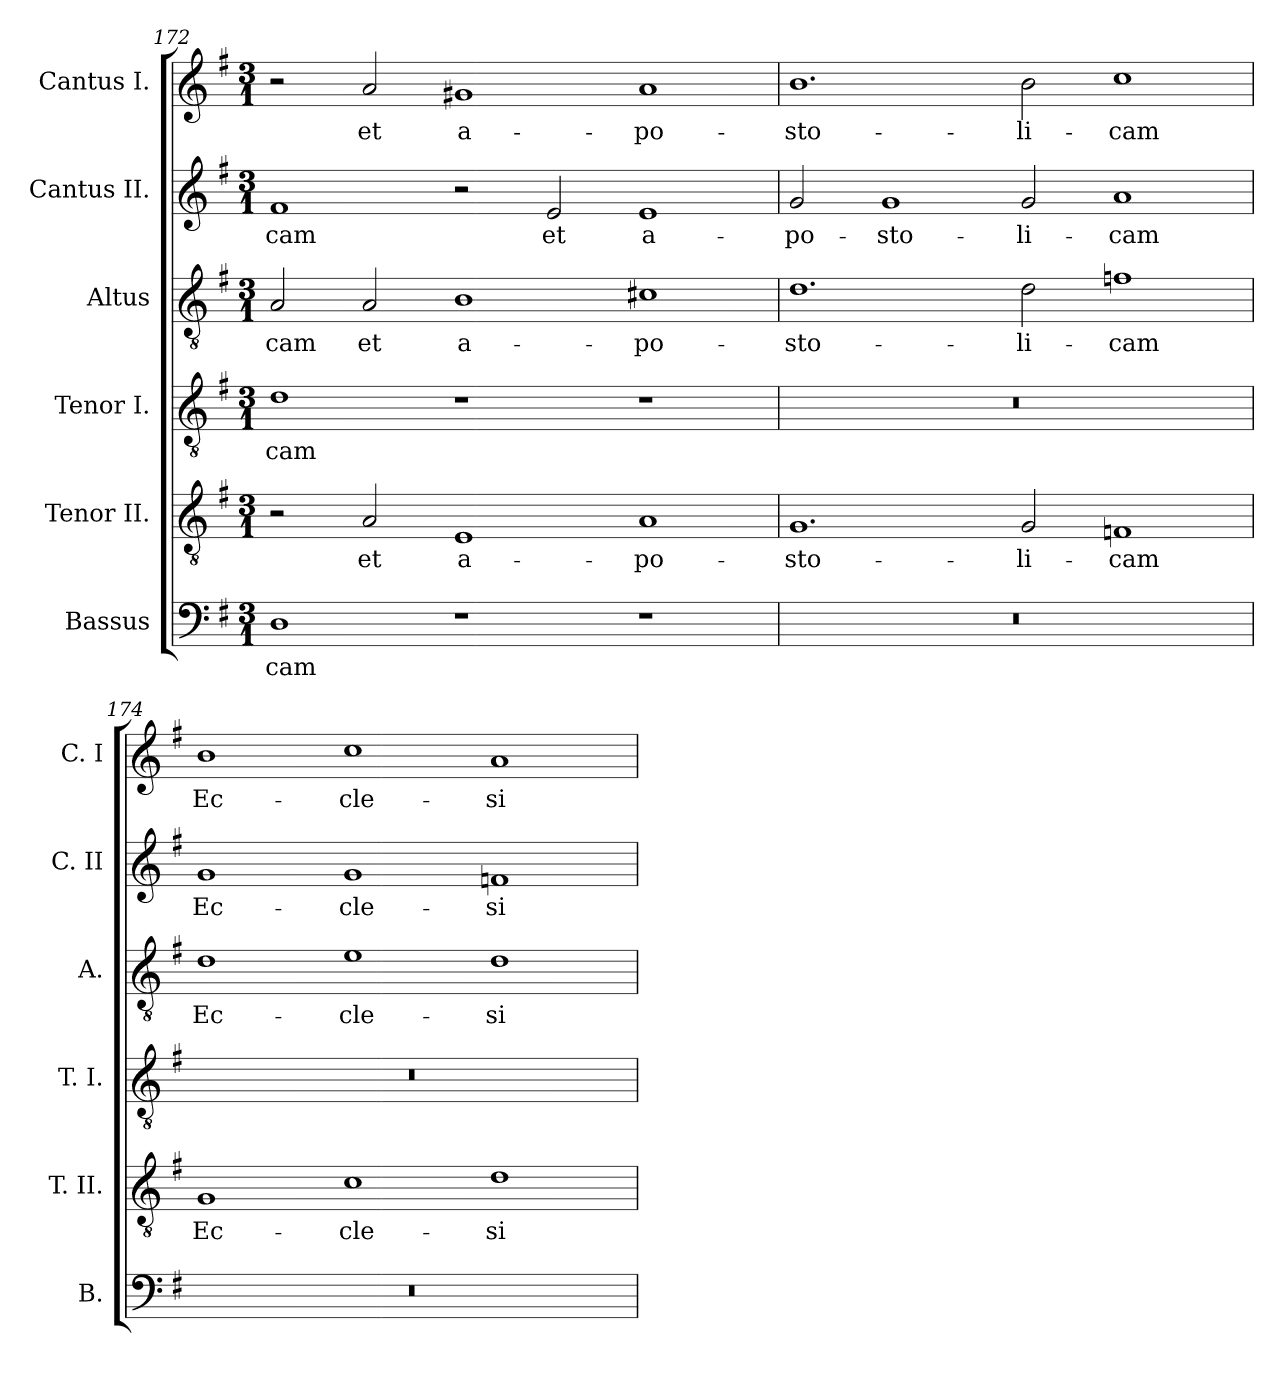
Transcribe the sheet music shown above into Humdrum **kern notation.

**kern	**text	**kern	**text	**kern	**text	**kern	**text	**kern	**text	**kern	**text
*part6	*part6	*part5	*part5	*part4	*part4	*part3	*part3	*part2	*part2	*part1	*part1
*staff6	*staff6	*staff5	*staff5	*staff4	*staff4	*staff3	*staff3	*staff2	*staff2	*staff1	*staff1
*I"Bassus	*	*I"Tenor II.	*	*I"Tenor I.	*	*I"Altus	*	*I"Cantus II.	*	*I"Cantus I.	*
*I'B.	*	*I'T. II.	*	*I'T. I.	*	*I'A.	*	*I'C. II	*	*I'C. I	*
*clefF4	*	*clefGv2	*	*clefGv2	*	*clefGv2	*	*clefG2	*	*clefG2	*
*	*	*ITrd7c12	*	*ITrd7c12	*	*ITrd7c12	*	*	*	*	*
*k[f#]	*	*k[f#]	*	*k[f#]	*	*k[f#]	*	*k[f#]	*	*k[f#]	*
*G:	*	*G:	*	*G:	*	*G:	*	*G:	*	*G:	*
*M3/1	*	*M3/1	*	*M3/1	*	*M3/1	*	*M3/1	*	*M3/1	*
=172	=172	=172	=172	=172	=172	=172	=172	=172	=172	=172	=172
!	!LO:LY:b:color=#000000	!	!	!	!	!	!	!	!	!	!
!	!	!	!	!	!LO:LY:b:color=#000000	!	!	!	!	!	!
!	!	!	!	!	!	!	!LO:LY:b:color=#000000	!	!	!	!
!	!	!	!	!	!	!	!	!	!LO:LY:b:color=#000000	!	!
1Di	-cam	2r	.	1Di	-cam	2AAi/	-cam	1f#i	-cam	2r	.
!	!	!	!LO:LY:b:color=#000000	!	!	!	!	!	!	!	!
!	!	!	!	!	!	!	!LO:LY:b:color=#000000	!	!	!	!
!	!	!	!	!	!	!	!	!	!	!	!LO:LY:b:color=#000000
.	.	2AAi/	et	.	.	2AAi/	et	.	.	2ai/	et
!	!	!	!LO:LY:b:color=#000000	!	!	!	!	!	!	!	!
!	!	!	!	!	!	!	!LO:LY:b:color=#000000	!	!	!	!
!	!	!	!	!	!	!	!	!	!	!	!LO:LY:b:color=#000000
1r	.	1EEi	a-	1r	.	1BBi	a-	2r	.	1g#Xi	a-
!	!	!	!	!	!	!	!	!	!LO:LY:b:color=#000000	!	!
.	.	.	.	.	.	.	.	2ei/	et	.	.
!	!	!	!LO:LY:b:color=#000000	!	!	!	!	!	!	!	!
!	!	!	!	!	!	!	!LO:LY:b:color=#000000	!	!	!	!
!	!	!	!	!	!	!	!	!	!LO:LY:b:color=#000000	!	!
!	!	!	!	!	!	!	!	!	!	!	!LO:LY:b:color=#000000
1r	.	1AAi	-po-	1r	.	1C#Xi	-po-	1ei	a-	1ai	-po-
!!LO:LB:g=z
=173	=173	=173	=173	=173	=173	=173	=173	=173	=173	=173	=173
!LO:N:vis=1	!	!	!	!	!	!	!	!	!	!	!
!	!	!	!LO:LY:b:color=#000000	!LO:N:vis=1	!	!	!	!	!	!	!
!	!	!	!	!	!	!	!LO:LY:b:color=#000000	!	!	!	!
!	!	!	!	!	!	!	!	!	!LO:LY:b:color=#000000	!	!
!	!	!	!	!	!	!	!	!	!	!	!LO:LY:b:color=#000000
0.r	.	1.GGi	-sto-	0.r	.	1.Di	-sto-	2gi/	-po-	1.bi	-sto-
!	!	!	!	!	!	!	!	!	!LO:LY:b:color=#000000	!	!
.	.	.	.	.	.	.	.	1gi	-sto-	.	.
!	!	!	!LO:LY:b:color=#000000	!	!	!	!	!	!	!	!
!	!	!	!	!	!	!	!LO:LY:b:color=#000000	!	!	!	!
!	!	!	!	!	!	!	!	!	!LO:LY:b:color=#000000	!	!
!	!	!	!	!	!	!	!	!	!	!	!LO:LY:b:color=#000000
.	.	2GGi/	-li-	.	.	2Di\	-li-	2gi/	-li-	2bi\	-li-
!	!	!	!LO:LY:b:color=#000000	!	!	!	!	!	!	!	!
!	!	!	!	!	!	!	!LO:LY:b:color=#000000	!	!	!	!
!	!	!	!	!	!	!	!	!	!LO:LY:b:color=#000000	!	!
!	!	!	!	!	!	!	!	!	!	!	!LO:LY:b:color=#000000
.	.	1FFni	-cam	.	.	1Fni	-cam	1ai	-cam	1cci	-cam
=174	=174	=174	=174	=174	=174	=174	=174	=174	=174	=174	=174
!LO:N:vis=1	!	!	!	!	!	!	!	!	!	!	!
!	!	!	!LO:LY:b:color=#000000	!LO:N:vis=1	!	!	!	!	!	!	!
!	!	!	!	!	!	!	!LO:LY:b:color=#000000	!	!	!	!
!	!	!	!	!	!	!	!	!	!LO:LY:b:color=#000000	!	!
!	!	!	!	!	!	!	!	!	!	!	!LO:LY:b:color=#000000
0.r	.	1GGi	Ec-	0.r	.	1Di	Ec-	1gi	Ec-	1bi	Ec-
!	!	!	!LO:LY:b:color=#000000	!	!	!	!	!	!	!	!
!	!	!	!	!	!	!	!LO:LY:b:color=#000000	!	!	!	!
!	!	!	!	!	!	!	!	!	!LO:LY:b:color=#000000	!	!
!	!	!	!	!	!	!	!	!	!	!	!LO:LY:b:color=#000000
.	.	1Ci	-cle-	.	.	1Ei	-cle-	1gi	-cle-	1cci	-cle-
!	!	!	!LO:LY:b:color=#000000	!	!	!	!	!	!	!	!
!	!	!	!	!	!	!	!LO:LY:b:color=#000000	!	!	!	!
!	!	!	!	!	!	!	!	!	!LO:LY:b:color=#000000	!	!
!	!	!	!	!	!	!	!	!	!	!	!LO:LY:b:color=#000000
.	.	1Di	-si-	.	.	1Di	-si-	1fni	-si-	1ai	-si-
=	=	=	=	=	=	=	=	=	=	=	=
*-	*-	*-	*-	*-	*-	*-	*-	*-	*-	*-	*-
